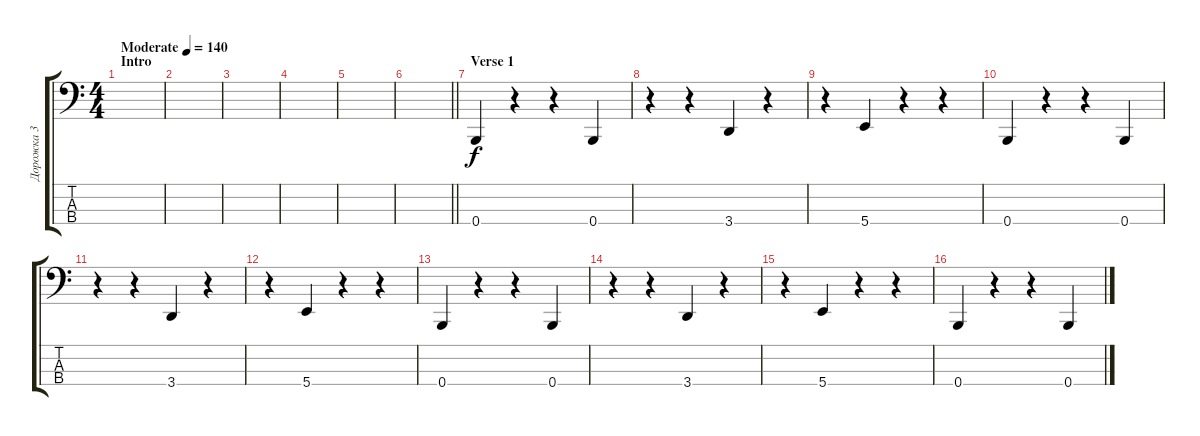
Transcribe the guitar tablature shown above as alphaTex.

\track ("Дорожка 3" "Дорожка 3") {instrument electricbassfinger}
\staff {score tabs}
\tuning (E2 B1 D1 B0) {hide}
\ts (4 4)
\section ("" "Intro")
\tempo (140 "Moderate")
\clef f4
\ks c
|
|
|
|
|
\barLineRight lightlight
|
\section ("" "Verse 1")
0.4.4 r.4 r.4 0.4.4 |
r.4 r.4 3.4.4 r.4 |
r.4 5.4.4 r.4 r.4 |
0.4.4 r.4 r.4 0.4.4 |
r.4 r.4 3.4.4 r.4 |
r.4 5.4.4 r.4 r.4 |
0.4.4 r.4 r.4 0.4.4 |
r.4 r.4 3.4.4 r.4 |
r.4 5.4.4 r.4 r.4 |
0.4.4 r.4 r.4 0.4.4
